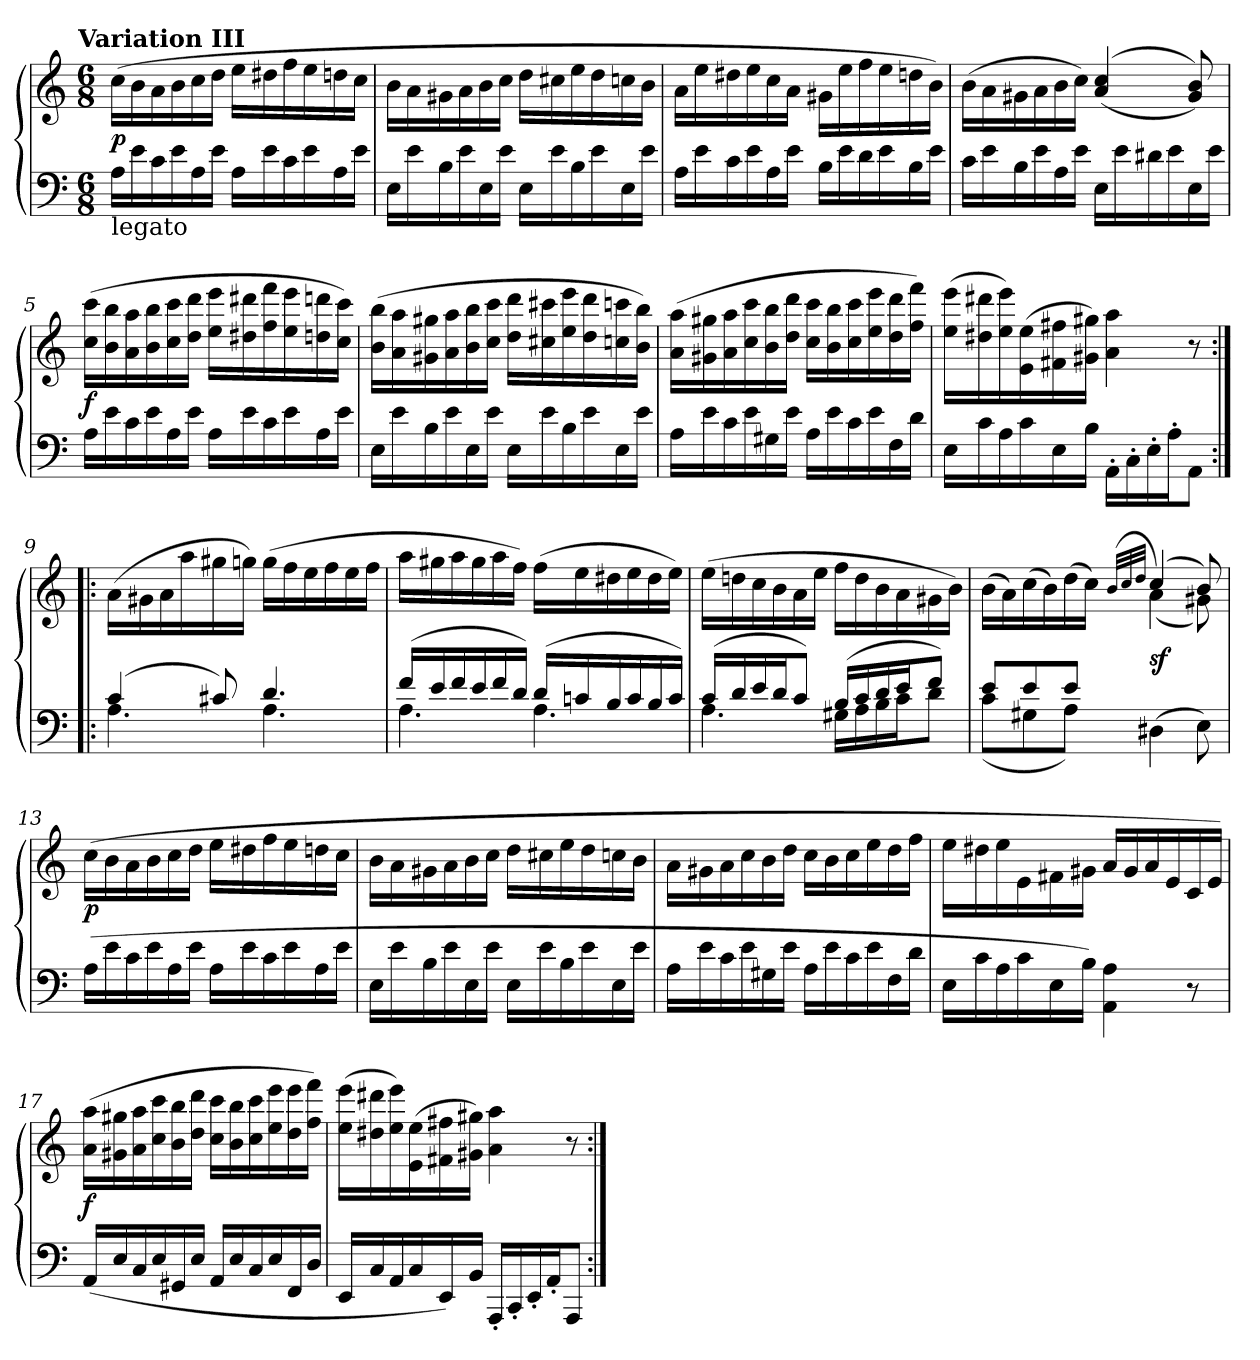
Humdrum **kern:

**kern	**kern	**dynam
*part1	*part1	*part1
*staff2	*staff1	*staff1/2
*clefF4	*clefG2	*
*k[]	*k[]	*
!!LO:TX:omd:t=Variation III
*M6/8	*M6/8	*
*MM72	*MM72	*
=1	=1	=1
!LO:TX:b:t=legato	!	!
16ALL	(16ccLL	p
16e	16b	.
16c	16a	.
16e	16b	.
16A	16cc	.
16eJJ	16ddJJ	.
16ALL	16eeLL	.
16e	16dd#X	.
16c	16ff	.
16e	16ee	.
16A	16ddn	.
16eJJ	16ccJJ	.
=2	=2	=2
16ELL	16b\LL	.
16e	16a\	.
16B	16g#X\	.
16e	16a\	.
16E	16b\	.
16eJJ	16cc\JJ	.
16ELL	16ddLL	.
16e	16cc#X	.
16B	16ee	.
16e	16dd	.
16E	16ccn	.
16eJJ	16bJJ	.
=3	=3	=3
16ALL	16aLL	.
16e	16ee	.
16c	16dd#X	.
16e	16ee	.
16A	16cc	.
16eJJ	16aJJ	.
16BLL	16g#XLL	.
16e	16ee	.
16d	16ff	.
16e	16ee	.
16B	16ddn	.
16eJJ	16bJJ)	.
=4	=4	=4
16cLL	(16b\LL	.
16e	16a\	.
16B	16g#X\	.
16e	16a\	.
16A	16b\	.
16eJJ	16cc\JJ)	.
16ELL	(>(<4a/ 4cc/	.
16e	.	.
16d#X	.	.
16e	.	.
16E	8g# 8b))	.
16eJJ	.	.
=5	=5	=5
16ALL	(16cc 16cccLL	f
16e	16b 16bb	.
16c	16a 16aa	.
16e	16b 16bb	.
16A	16cc 16ccc	.
16eJJ	16dd 16dddJJ	.
16ALL	16ee 16eeeLL	.
16e	16dd#X 16ddd#X	.
16c	16ff 16fff	.
16e	16ee 16eee	.
16A	16ddn 16dddn	.
16eJJ	16cc 16cccJJ)	.
=6	=6	=6
16ELL	(16b 16bbLL	.
16e	16a 16aa	.
16B	16g#X 16gg#X	.
16e	16a 16aa	.
16E	16b 16bb	.
16eJJ	16cc 16cccJJ	.
16ELL	16dd 16dddLL	.
16e	16cc#X 16ccc#X	.
16B	16ee 16eee	.
16e	16dd 16ddd	.
16E	16ccn 16cccn	.
16eJJ	16b 16bbJJ)	.
=7	=7	=7
16ALL	(16a 16aaLL	.
16e	16g#X 16gg#X	.
16c	16a 16aa	.
16e	16cc 16ccc	.
16G#X	16b 16bb	.
16eJJ	16dd 16dddJJ	.
16ALL	16cc 16cccLL	.
16e	16b 16bb	.
16c	16cc 16ccc	.
16e	16ee 16eee	.
16F	16dd 16ddd	.
16dJJ	16ff 16fffJJ)	.
=8	=8	=8
16ELL	(16ee 16eeeLL	.
16c	16dd#X 16ddd#X	.
16A	16ee 16eee)	.
16c	(16e 16ee	.
16E	16f#X 16ff#X	.
16BJJ	16g#X 16gg#XJJ)	.
16AA'\LL	4a 4aa	.
16C'\	.	.
16E'\	.	.
16A'\J	.	.
8AA\J	8r	.
=9:|!|:	=9:|!|:	=9:|!|:
*^	*	*
(4c	4.A	(16aLL	.
.	.	16g#X	.
.	.	16a	.
.	.	16aa	.
8c#X)	.	16gg#X	.
.	.	16ggnJJ)	.
4.d	4.A	(16ggLL	.
.	.	16ff	.
.	.	16ee	.
.	.	16ff	.
.	.	16ee	.
.	.	16ffJJ	.
=10	=10	=10	=10
(16fLL	4.A	16aaLL	.
16e	.	16gg#X	.
16f	.	16aa	.
16e	.	16gg#	.
16f	.	16aa	.
16dJJ)	.	16ffJJ)	.
(16dLL	4.A	(16ffLL	.
16cn	.	16ee	.
16B	.	16dd#X	.
16c	.	16ee	.
16B	.	16dd#	.
16cJJ)	.	16eeJJ)	.
=11	=11	=11	=11
(16cLL	4.A	(16eeLL	.
16d	.	16ddn	.
16e	.	16cc	.
16dJ	.	16b	.
8cJ)	.	16a	.
.	.	16eeJJ	.
(16BLL	16G#XLL	16ffLL	.
16c	16A	16dd	.
16d	16B	16b	.
16eJ	16cJ	16a	.
8fJ)	8dJ	16g#X	.
.	.	16bJJ)	.
=12	=12	=12	=12
*	*	*^	*
8eL	(8cL	4.ryy	(16bLL	.
.	.	.	16a)	.
8e	8G#X	.	(16cc	.
.	.	.	16b)	.
8eJ	8AJ)	.	(16dd	.
.	.	.	16ccJJ)	.
.	.	(32qbLLL	.	.
.	.	32qcc	.	.
.	.	32qddJJJ	.	.
4.ryy	(>4D#X	(4cc)	(4a	sf
.	8E)	8b)	8g#X)	.
*v	*v	*	*	*
*	*v	*v	*
=13	=13	=13
(16ALL	(>16ccLL	p
16e	16b	.
16c	16a	.
16e	16b	.
16A	16cc	.
16eJJ	16ddJJ	.
16ALL	16eeLL	.
16e	16dd#X	.
16c	16ff	.
16e	16ee	.
16A	16ddn	.
16eJJ	16ccJJ	.
=14	=14	=14
16ELL	16b\LL	.
16e	16a\	.
16B	16g#X\	.
16e	16a\	.
16E	16b\	.
16eJJ	16cc\JJ	.
16ELL	16ddLL	.
16e	16cc#X	.
16B	16ee	.
16e	16dd	.
16E	16ccn	.
16eJJ	16bJJ	.
=15	=15	=15
16ALL	16a\LL	.
16e	16g#X\	.
16c	16a\	.
16e	16cc\	.
16G#X	16b\	.
16eJJ	16dd\JJ	.
16ALL	16ccLL	.
16e	16b	.
16c	16cc	.
16e	16ee	.
16F	16dd	.
16dJJ	16ffJJ	.
=16	=16	=16
16ELL	16ee\LL	.
16c	16dd#X\	.
16A	16ee\	.
16c	16e\	.
16E	16f#X\	.
16BJJ)	16g#X\JJ	.
4AA 4A	16aLL	.
.	16g#	.
.	16a	.
.	16e	.
8r	16c	.
.	16eJJ)	.
=17	=17	=17
(16AALL	(16a 16aaLL	f
16E	16g#X 16gg#X	.
16C	16a 16aa	.
16E	16cc 16ccc	.
16GG#X	16b 16bb	.
16EJJ	16dd 16dddJJ	.
16AALL	16cc 16cccLL	.
16E	16b 16bb	.
16C	16cc 16ccc	.
16E	16ee 16eee	.
16FF	16dd 16eee	.
16DJJ	16ff 16fffJJ)	.
=18	=18	=18
16EELL	(16ee 16eeeLL	.
16C	16dd#X 16ddd#X	.
16AA	16ee 16eee)	.
16C	(16e 16ee	.
16EE)	16f#X 16ff#X	.
16BBJJ	16g#X 16gg#XJJ)	.
16AAA'LL	4a 4aa	.
16CC'	.	.
16EE'	.	.
16AA'J	.	.
8AAAJ	8r	.
=:|!	=:|!	=:|!
*-	*-	*-
